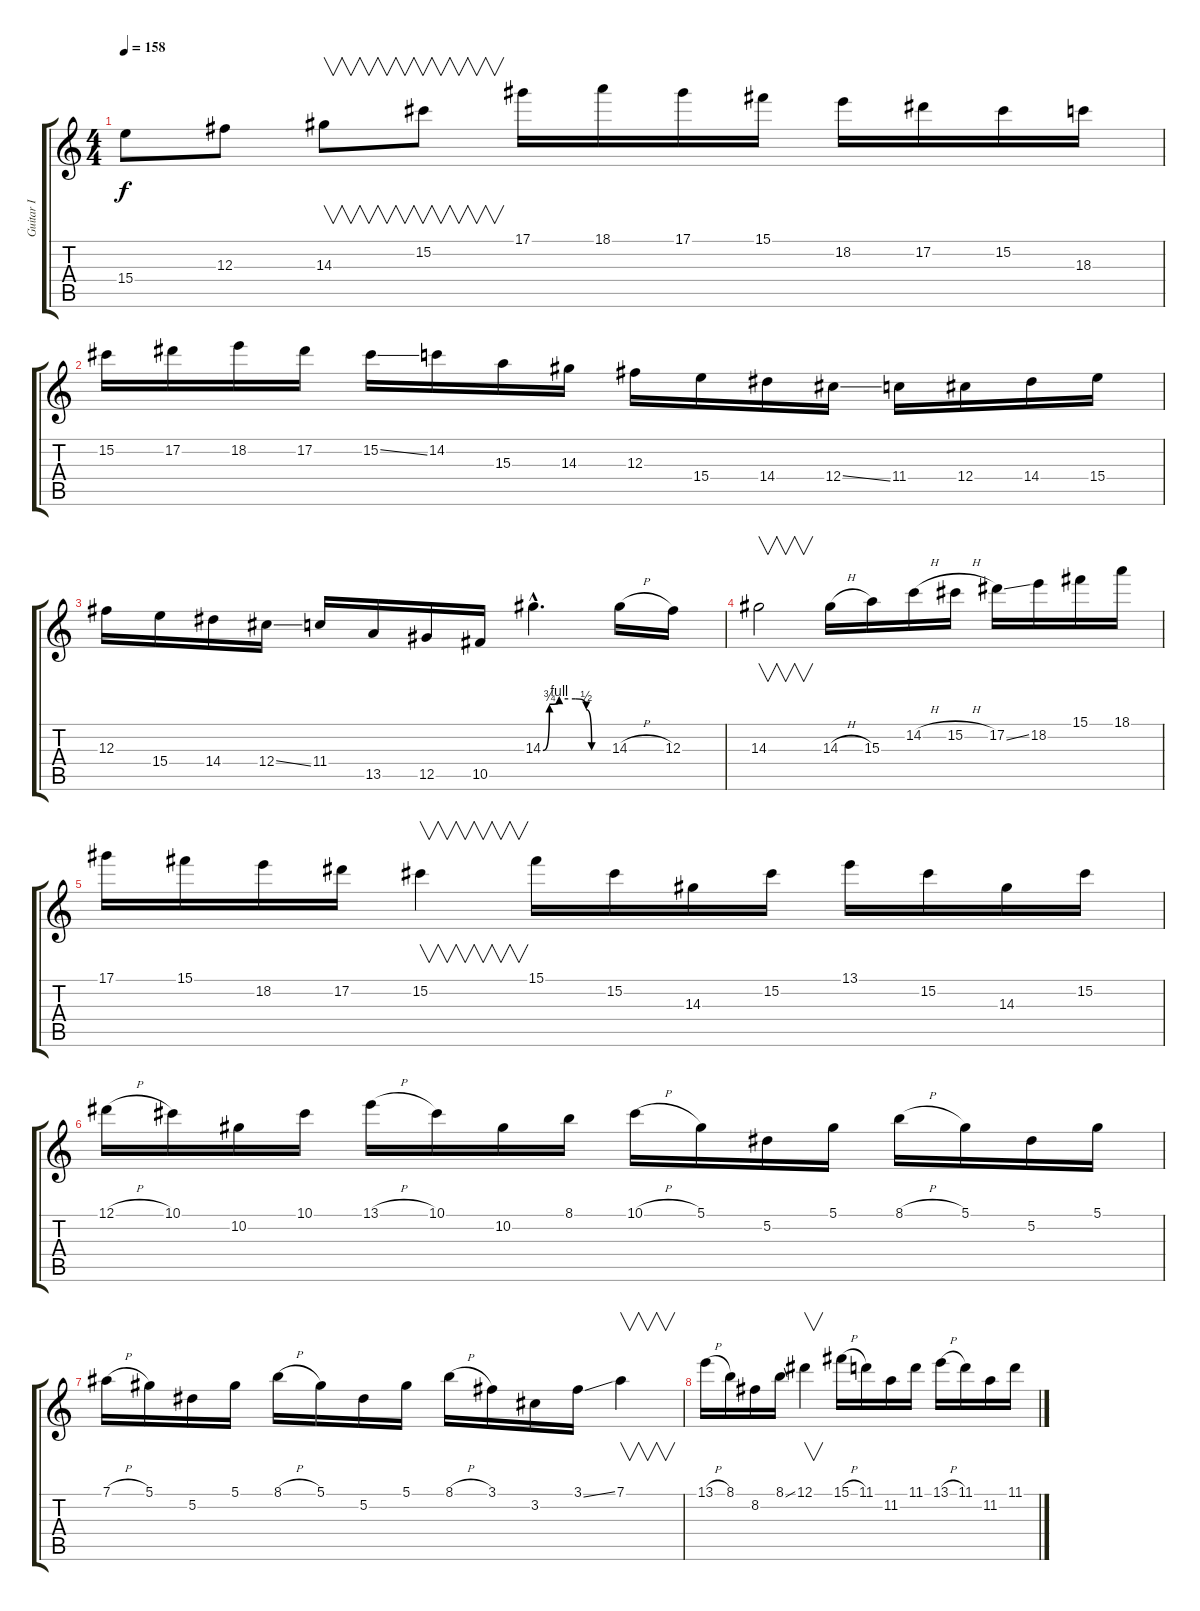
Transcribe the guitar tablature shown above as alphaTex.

\track ("Guitar I" "Guitar I") {instrument overdrivenguitar}
\staff {score tabs}
\tuning (Eb4 Bb3 Gb3 Db3 Ab2 Eb2) {hide}
\ts (4 4)
\tempo 158
\clef g2
\ks c
15.4.8{dy f} 12.3.8 14.3.8{v} 15.2.8{v} 17.1.16 18.1.16 17.1.16 15.1.16 18.2.16 17.2.16 15.2.16 18.3.16 |
15.2.16 17.2.16 18.2.16 17.2.16 15.2{ss}.16 14.2.16 15.3.16 14.3.16 12.3.16 15.4.16 14.4.16 12.4{ss}.16 11.4.16 12.4.16 14.4.16 15.4.16 |
12.3.16 15.4.16 14.4.16 12.4{ss}.16 11.4.16 13.5.16 12.5.16 10.5.16 14.3{be (custom 0 0 6 3 15 4 30 4 40 2 45 0 60 0) hac}.4{d} 14.3{h}.16 12.3.16 |
14.3.2{v} 14.3{h}.16 15.3.16 14.2{h}.16 15.2{h}.16 17.2{ss}.16 18.2.16 15.1.16 18.1.16 |
17.1.16 15.1.16 18.2.16 17.2.16 15.2.4{v} 15.1.16 15.2.16 14.3.16 15.2.16 13.1.16 15.2.16 14.3.16 15.2.16 |
12.1{h}.16 10.1.16 10.2.16 10.1.16 13.1{h}.16 10.1.16 10.2.16 8.1.16 10.1{h}.16 5.1.16 5.2.16 5.1.16 8.1{h}.16 5.1.16 5.2.16 5.1.16 |
7.1{h}.16 5.1.16 5.2.16 5.1.16 8.1{h}.16 5.1.16 5.2.16 5.1.16 8.1{h}.16 3.1.16 3.2.16 3.1{ss}.16 7.1.4{v} |
13.1{h}.16 8.1.16 8.2.16 8.1{ss}.16 12.1.4{v} 15.1{h}.16 11.1.16 11.2.16 11.1.16 13.1{h}.16 11.1.16 11.2.16 11.1{ss}.16
